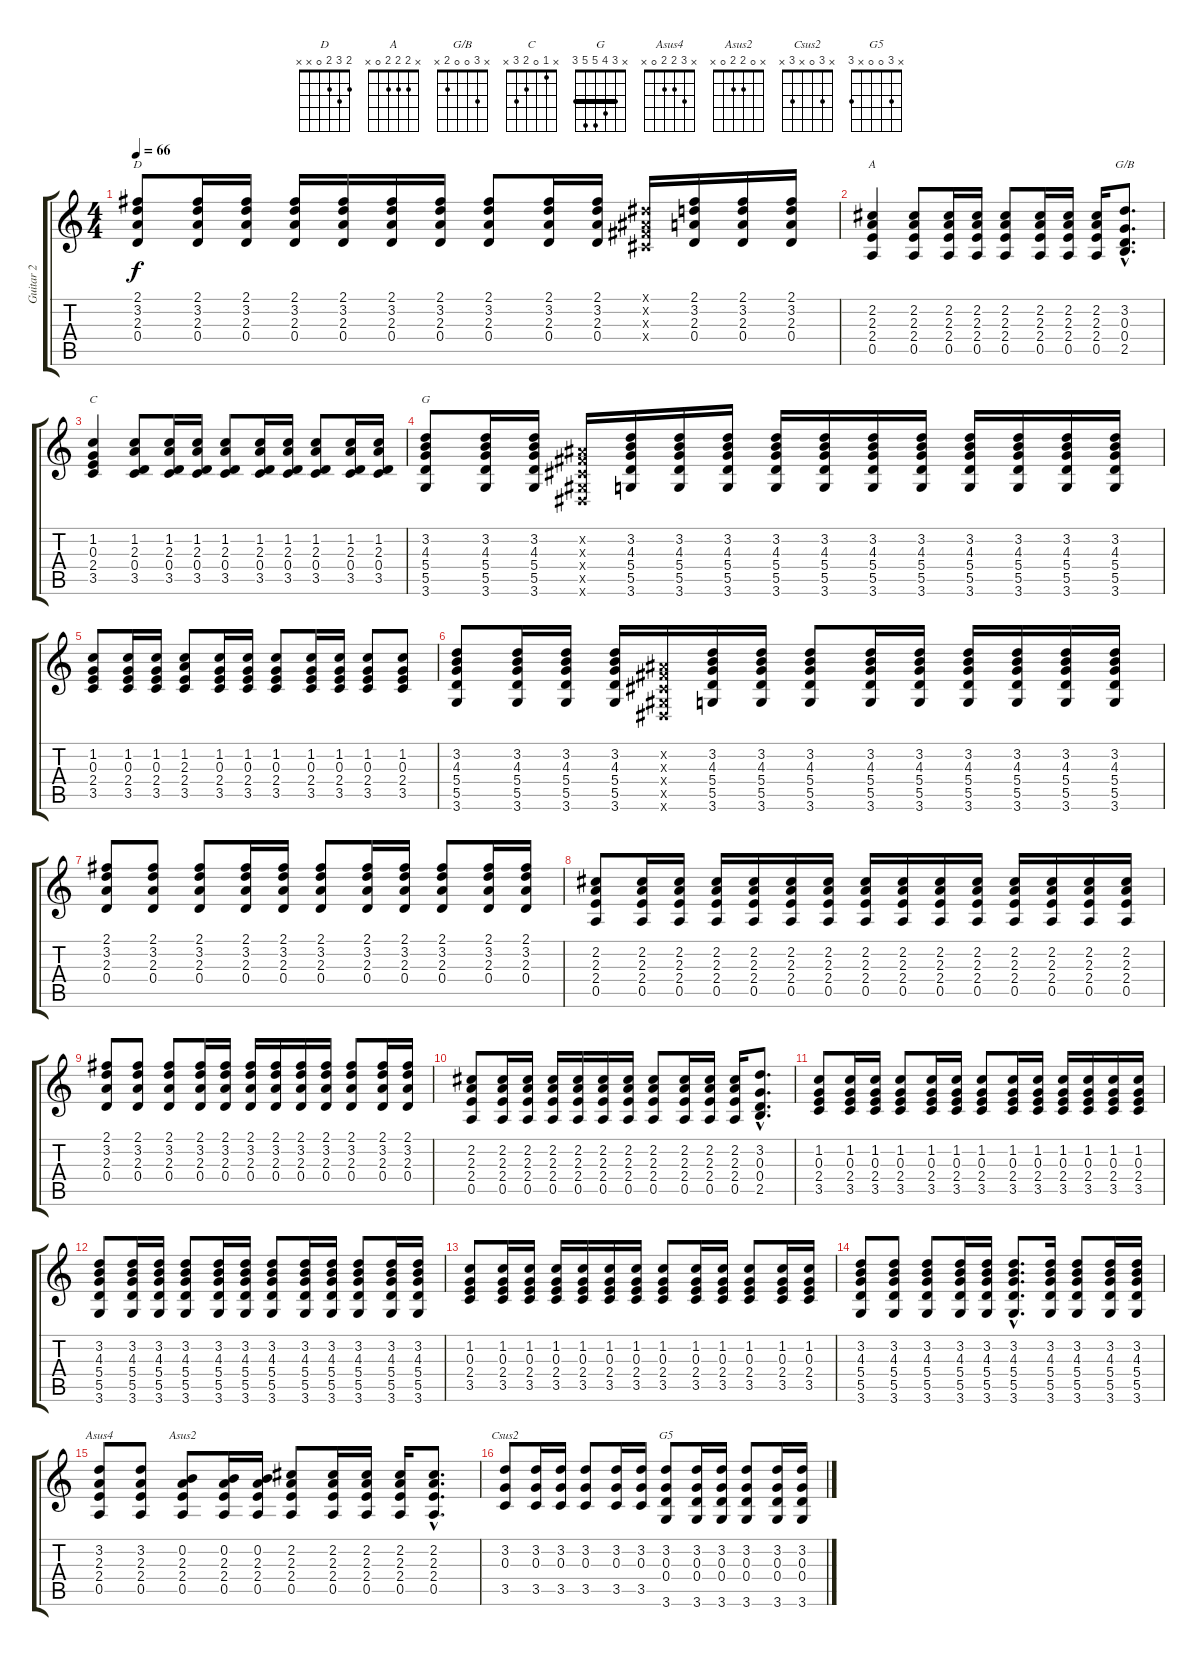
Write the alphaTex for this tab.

\track ("Guitar 2" "Guitar 2") {instrument electricguitarclean}
\staff {score tabs}
\tuning (E4 B3 G3 D3 A2 E2) {hide}
\chord ("D" 2 3 2 0 x x)
\chord ("A" x 2 2 2 0 x)
\chord ("G/B" x 3 0 0 2 x)
\chord ("C" x 1 0 2 3 x)
\chord ("G" x 3 4 5 5 3) {barre 3}
\chord ("Asus4" x 3 2 2 0 x)
\chord ("Asus2" x 0 2 2 0 x)
\chord ("Csus2" x 3 0 x 3 x)
\chord ("G5" x 3 0 0 x 3)
\ts (4 4)
\tempo 66
\clef g2
\ks c
(2.1 3.2 2.3 0.4).8{ch "D" dy f} (2.1 3.2 2.3 0.4).16 (2.1 3.2 2.3 0.4).16 (2.1 3.2 2.3 0.4).16 (2.1 3.2 2.3 0.4).16 (2.1 3.2 2.3 0.4).16 (2.1 3.2 2.3 0.4).16 (2.1 3.2 2.3 0.4).8 (2.1 3.2 2.3 0.4).16 (2.1 3.2 2.3 0.4).16 (-1.1{x} -1.2{x} -1.3{x} -1.4{x}).16 (2.1 3.2 2.3 0.4).16 (2.1 3.2 2.3 0.4).16 (2.1 3.2 2.3 0.4).16 |
(2.2 2.3 2.4 0.5).4{ch "A"} (2.2 2.3 2.4 0.5).8 (2.2 2.3 2.4 0.5).16 (2.2 2.3 2.4 0.5).16 (2.2 2.3 2.4 0.5).8 (2.2 2.3 2.4 0.5).16 (2.2 2.3 2.4 0.5).16 (2.2 2.3 2.4 0.5).16 (3.2{hac} 0.3{hac} 0.4{hac} 2.5{hac}).8{d ch "G/B"} |
(1.2 0.3 2.4 3.5).4{ch "C"} (1.2 2.3 0.4 3.5).8 (1.2 2.3 0.4 3.5).16 (1.2 2.3 0.4 3.5).16 (1.2 2.3 0.4 3.5).8 (1.2 2.3 0.4 3.5).16 (1.2 2.3 0.4 3.5).16 (1.2 2.3 0.4 3.5).8 (1.2 2.3 0.4 3.5).16 (1.2 2.3 0.4 3.5).16 |
(3.2 4.3 5.4 5.5 3.6).8{ch "G"} (3.2 4.3 5.4 5.5 3.6).16 (3.2 4.3 5.4 5.5 3.6).16 (-1.2{x} -1.3{x} -1.4{x} -1.5{x} -1.6{x}).16 (3.2 4.3 5.4 5.5 3.6).16 (3.2 4.3 5.4 5.5 3.6).16 (3.2 4.3 5.4 5.5 3.6).16 (3.2 4.3 5.4 5.5 3.6).16 (3.2 4.3 5.4 5.5 3.6).16 (3.2 4.3 5.4 5.5 3.6).16 (3.2 4.3 5.4 5.5 3.6).16 (3.2 4.3 5.4 5.5 3.6).16 (3.2 4.3 5.4 5.5 3.6).16 (3.2 4.3 5.4 5.5 3.6).16 (3.2 4.3 5.4 5.5 3.6).16 |
(1.2 0.3 2.4 3.5).8 (1.2 0.3 2.4 3.5).16 (1.2 0.3 2.4 3.5).16 (1.2 2.3 2.4 3.5).8 (1.2 0.3 2.4 3.5).16 (1.2 0.3 2.4 3.5).16 (1.2 0.3 2.4 3.5).8 (1.2 0.3 2.4 3.5).16 (1.2 0.3 2.4 3.5).16 (1.2 0.3 2.4 3.5).8 (1.2 0.3 2.4 3.5).8 |
(3.2 4.3 5.4 5.5 3.6).8 (3.2 4.3 5.4 5.5 3.6).16 (3.2 4.3 5.4 5.5 3.6).16 (3.2 4.3 5.4 5.5 3.6).16 (-1.2{x} -1.3{x} -1.4{x} -1.5{x} -1.6{x}).16 (3.2 4.3 5.4 5.5 3.6).16 (3.2 4.3 5.4 5.5 3.6).16 (3.2 4.3 5.4 5.5 3.6).8 (3.2 4.3 5.4 5.5 3.6).16 (3.2 4.3 5.4 5.5 3.6).16 (3.2 4.3 5.4 5.5 3.6).16 (3.2 4.3 5.4 5.5 3.6).16 (3.2 4.3 5.4 5.5 3.6).16 (3.2 4.3 5.4 5.5 3.6).16 |
(2.1 3.2 2.3 0.4).8 (2.1 3.2 2.3 0.4).8 (2.1 3.2 2.3 0.4).8 (2.1 3.2 2.3 0.4).16 (2.1 3.2 2.3 0.4).16 (2.1 3.2 2.3 0.4).8 (2.1 3.2 2.3 0.4).16 (2.1 3.2 2.3 0.4).16 (2.1 3.2 2.3 0.4).8 (2.1 3.2 2.3 0.4).16 (2.1 3.2 2.3 0.4).16 |
(2.2 2.3 2.4 0.5).8 (2.2 2.3 2.4 0.5).16 (2.2 2.3 2.4 0.5).16 (2.2 2.3 2.4 0.5).16 (2.2 2.3 2.4 0.5).16 (2.2 2.3 2.4 0.5).16 (2.2 2.3 2.4 0.5).16 (2.2 2.3 2.4 0.5).16 (2.2 2.3 2.4 0.5).16 (2.2 2.3 2.4 0.5).16 (2.2 2.3 2.4 0.5).16 (2.2 2.3 2.4 0.5).16 (2.2 2.3 2.4 0.5).16 (2.2 2.3 2.4 0.5).16 (2.2 2.3 2.4 0.5).16 |
(2.1 3.2 2.3 0.4).8 (2.1 3.2 2.3 0.4).8 (2.1 3.2 2.3 0.4).8 (2.1 3.2 2.3 0.4).16 (2.1 3.2 2.3 0.4).16 (2.1 3.2 2.3 0.4).16 (2.1 3.2 2.3 0.4).16 (2.1 3.2 2.3 0.4).16 (2.1 3.2 2.3 0.4).16 (2.1 3.2 2.3 0.4).8 (2.1 3.2 2.3 0.4).16 (2.1 3.2 2.3 0.4).16 |
(2.2 2.3 2.4 0.5).8 (2.2 2.3 2.4 0.5).16 (2.2 2.3 2.4 0.5).16 (2.2 2.3 2.4 0.5).16 (2.2 2.3 2.4 0.5).16 (2.2 2.3 2.4 0.5).16 (2.2 2.3 2.4 0.5).16 (2.2 2.3 2.4 0.5).8 (2.2 2.3 2.4 0.5).16 (2.2 2.3 2.4 0.5).16 (2.2 2.3 2.4 0.5).16 (3.2{hac} 0.3{hac} 0.4{hac} 2.5{hac}).8{d} |
(1.2 0.3 2.4 3.5).8 (1.2 0.3 2.4 3.5).16 (1.2 0.3 2.4 3.5).16 (1.2 0.3 2.4 3.5).8 (1.2 0.3 2.4 3.5).16 (1.2 0.3 2.4 3.5).16 (1.2 0.3 2.4 3.5).8 (1.2 0.3 2.4 3.5).16 (1.2 0.3 2.4 3.5).16 (1.2 0.3 2.4 3.5).16 (1.2 0.3 2.4 3.5).16 (1.2 0.3 2.4 3.5).16 (1.2 0.3 2.4 3.5).16 |
(3.2 4.3 5.4 5.5 3.6).8 (3.2 4.3 5.4 5.5 3.6).16 (3.2 4.3 5.4 5.5 3.6).16 (3.2 4.3 5.4 5.5 3.6).8 (3.2 4.3 5.4 5.5 3.6).16 (3.2 4.3 5.4 5.5 3.6).16 (3.2 4.3 5.4 5.5 3.6).8 (3.2 4.3 5.4 5.5 3.6).16 (3.2 4.3 5.4 5.5 3.6).16 (3.2 4.3 5.4 5.5 3.6).8 (3.2 4.3 5.4 5.5 3.6).16 (3.2 4.3 5.4 5.5 3.6).16 |
(1.2 0.3 2.4 3.5).8 (1.2 0.3 2.4 3.5).16 (1.2 0.3 2.4 3.5).16 (1.2 0.3 2.4 3.5).16 (1.2 0.3 2.4 3.5).16 (1.2 0.3 2.4 3.5).16 (1.2 0.3 2.4 3.5).16 (1.2 0.3 2.4 3.5).8 (1.2 0.3 2.4 3.5).16 (1.2 0.3 2.4 3.5).16 (1.2 0.3 2.4 3.5).8 (1.2 0.3 2.4 3.5).16 (1.2 0.3 2.4 3.5).16 |
(3.2 4.3 5.4 5.5 3.6).8 (3.2 4.3 5.4 5.5 3.6).8 (3.2 4.3 5.4 5.5 3.6).8 (3.2 4.3 5.4 5.5 3.6).16 (3.2 4.3 5.4 5.5 3.6).16 (3.2{hac} 4.3{hac} 5.4{hac} 5.5{hac} 3.6{hac}).8{d} (3.2 4.3 5.4 5.5 3.6).16 (3.2 4.3 5.4 5.5 3.6).8 (3.2 4.3 5.4 5.5 3.6).16 (3.2 4.3 5.4 5.5 3.6).16 |
(3.2 2.3 2.4 0.5).8{ch "Asus4"} (3.2 2.3 2.4 0.5).8 (0.2 2.3 2.4 0.5).8{ch "Asus2"} (0.2 2.3 2.4 0.5).16 (0.2 2.3 2.4 0.5).16 (2.2 2.3 2.4 0.5).8 (2.2 2.3 2.4 0.5).16 (2.2 2.3 2.4 0.5).16 (2.2 2.3 2.4 0.5).16 (2.2{hac} 2.3{hac} 2.4{hac} 0.5{hac}).8{d} |
(3.2 0.3 3.5).8{ch "Csus2"} (3.2 0.3 3.5).16 (3.2 0.3 3.5).16 (3.2 0.3 3.5).8 (3.2 0.3 3.5).16 (3.2 0.3 3.5).16 (3.2 0.3 0.4 3.6).8{ch "G5"} (3.2 0.3 0.4 3.6).16 (3.2 0.3 0.4 3.6).16 (3.2 0.3 0.4 3.6).8 (3.2 0.3 0.4 3.6).16 (3.2 0.3 0.4 3.6).16
